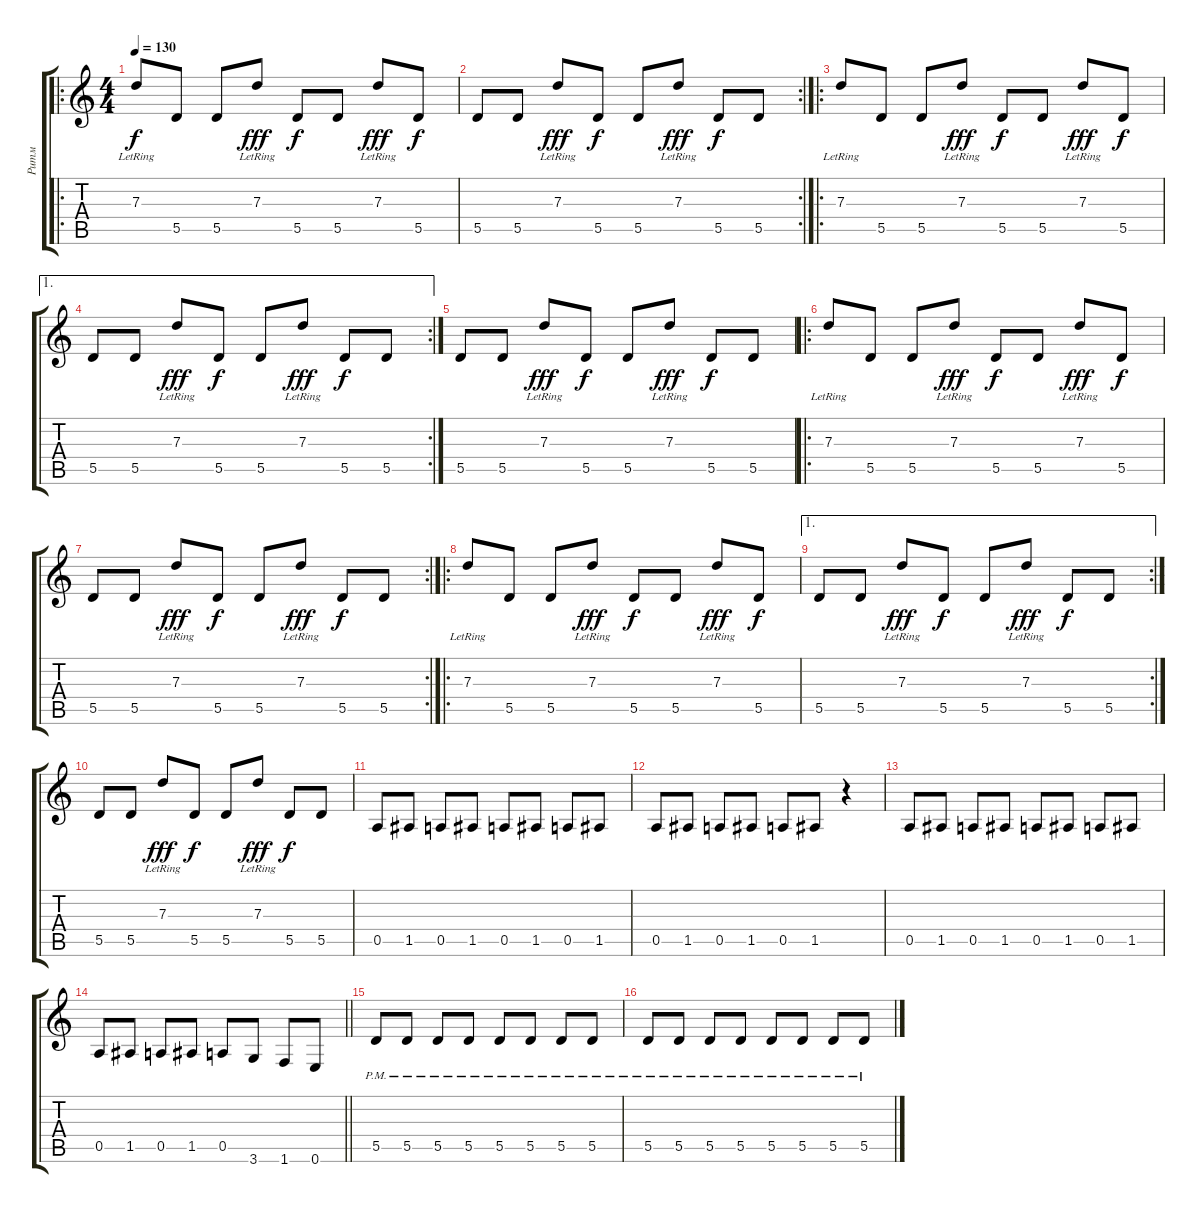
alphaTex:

\track ("Ритм" "Ритм") {instrument acousticguitarnylon}
\staff {score tabs}
\tuning (E4 B3 G3 D3 A2 E2) {hide}
\ro
\ts (4 4)
\tempo 130
\clef g2
\ks c
7.3{lr}.8{dy f} 5.5.8 5.5.8 7.3{lr}.8{dy fff} 5.5.8{dy f} 5.5.8 7.3{lr}.8{dy fff} 5.5.8{dy f} |
\rc 2
5.5.8 5.5.8 7.3{lr}.8{dy fff} 5.5.8{dy f} 5.5.8 7.3{lr}.8{dy fff} 5.5.8{dy f} 5.5.8 |
\ro
7.3{lr}.8 5.5.8 5.5.8 7.3{lr}.8{dy fff} 5.5.8{dy f} 5.5.8 7.3{lr}.8{dy fff} 5.5.8{dy f} |
\ae 1
\rc 2
5.5.8 5.5.8 7.3{lr}.8{dy fff} 5.5.8{dy f} 5.5.8 7.3{lr}.8{dy fff} 5.5.8{dy f} 5.5.8 |
5.5.8 5.5.8 7.3{lr}.8{dy fff} 5.5.8{dy f} 5.5.8 7.3{lr}.8{dy fff} 5.5.8{dy f} 5.5.8 |
\ro
7.3{lr}.8 5.5.8 5.5.8 7.3{lr}.8{dy fff} 5.5.8{dy f} 5.5.8 7.3{lr}.8{dy fff} 5.5.8{dy f} |
\rc 2
5.5.8 5.5.8 7.3{lr}.8{dy fff} 5.5.8{dy f} 5.5.8 7.3{lr}.8{dy fff} 5.5.8{dy f} 5.5.8 |
\ro
7.3{lr}.8 5.5.8 5.5.8 7.3{lr}.8{dy fff} 5.5.8{dy f} 5.5.8 7.3{lr}.8{dy fff} 5.5.8{dy f} |
\ae 1
\rc 2
5.5.8 5.5.8 7.3{lr}.8{dy fff} 5.5.8{dy f} 5.5.8 7.3{lr}.8{dy fff} 5.5.8{dy f} 5.5.8 |
5.5.8 5.5.8 7.3{lr}.8{dy fff} 5.5.8{dy f} 5.5.8 7.3{lr}.8{dy fff} 5.5.8{dy f} 5.5.8 |
0.5.8{instrument overdrivenguitar} 1.5.8 0.5.8 1.5.8 0.5.8 1.5.8 0.5.8 1.5.8 |
0.5.8 1.5.8 0.5.8 1.5.8 0.5.8 1.5.8 r.4 |
0.5.8 1.5.8 0.5.8 1.5.8 0.5.8 1.5.8 0.5.8 1.5.8 |
\barLineRight lightlight
0.5.8 1.5.8 0.5.8 1.5.8 0.5.8 3.6.8 1.6.8 0.6.8 |
5.5{pm}.8 5.5{pm}.8 5.5{pm}.8 5.5{pm}.8 5.5{pm}.8 5.5{pm}.8 5.5{pm}.8 5.5{pm}.8 |
5.5{pm}.8 5.5{pm}.8 5.5{pm}.8 5.5{pm}.8 5.5{pm}.8 5.5{pm}.8 5.5{pm}.8 5.5{pm}.8
